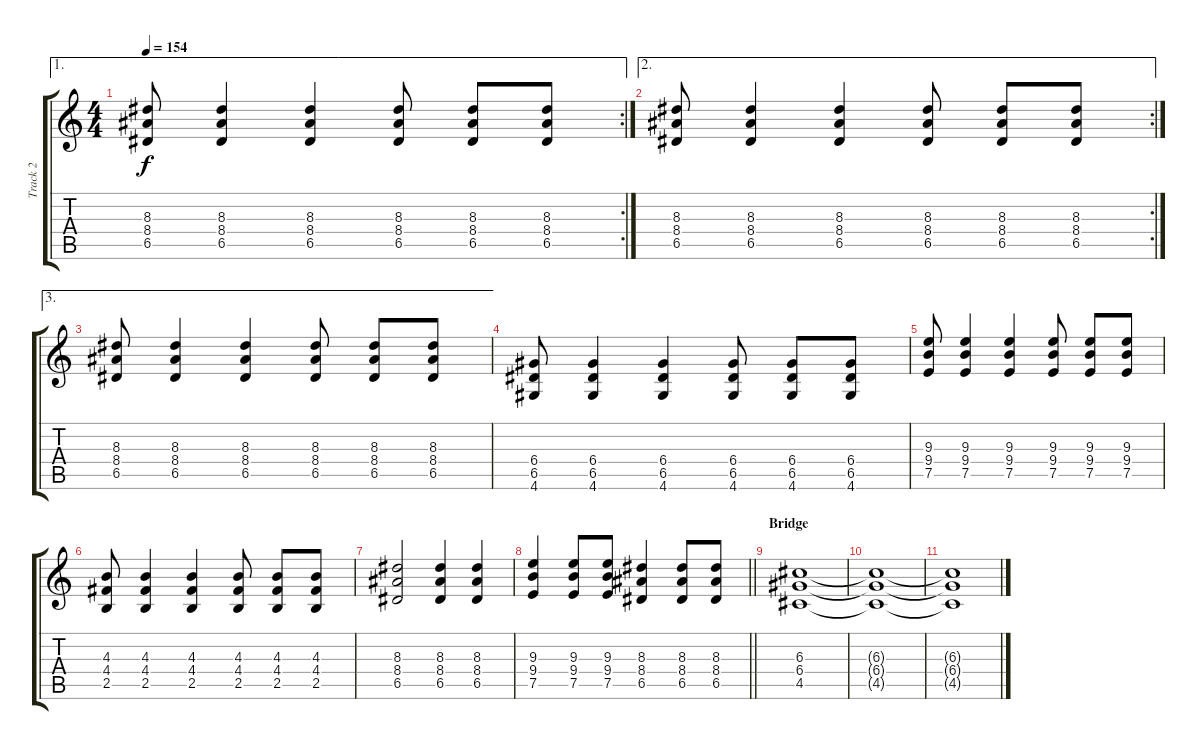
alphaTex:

\track ("Track 2" "Track 2") {instrument overdrivenguitar}
\staff {score tabs}
\tuning (E4 B3 G3 D3 A2 E2) {hide}
\ae 1
\rc 2
\ts (4 4)
\tempo 154
\clef g2
\ks c
(8.3 8.4 6.5).8{dy f} (8.3 8.4 6.5).4 (8.3 8.4 6.5).4 (8.3 8.4 6.5).8 (8.3 8.4 6.5).8 (8.3 8.4 6.5).8 |
\ae 2
\rc 2
(8.3 8.4 6.5).8 (8.3 8.4 6.5).4 (8.3 8.4 6.5).4 (8.3 8.4 6.5).8 (8.3 8.4 6.5).8 (8.3 8.4 6.5).8 |
\ae 3
(8.3 8.4 6.5).8 (8.3 8.4 6.5).4 (8.3 8.4 6.5).4 (8.3 8.4 6.5).8 (8.3 8.4 6.5).8 (8.3 8.4 6.5).8 |
(6.4 6.5 4.6).8 (6.4 6.5 4.6).4 (6.4 6.5 4.6).4 (6.4 6.5 4.6).8 (6.4 6.5 4.6).8 (6.4 6.5 4.6).8 |
(9.3 9.4 7.5).8 (9.3 9.4 7.5).4 (9.3 9.4 7.5).4 (9.3 9.4 7.5).8 (9.3 9.4 7.5).8 (9.3 9.4 7.5).8 |
(4.3 4.4 2.5).8 (4.3 4.4 2.5).4 (4.3 4.4 2.5).4 (4.3 4.4 2.5).8 (4.3 4.4 2.5).8 (4.3 4.4 2.5).8 |
(8.3 8.4 6.5).2 (8.3 8.4 6.5).4 (8.3 8.4 6.5).4 |
\barLineRight lightlight
(9.3 9.4 7.5).4 (9.3 9.4 7.5).8 (9.3 9.4 7.5).8 (8.3 8.4 6.5).4 (8.3 8.4 6.5).8 (8.3 8.4 6.5).8 |
\section ("" "Bridge")
(6.3 6.4 4.5).1 |
(6.3{t} 6.4{t} 4.5{t}).1 |
(6.3{t} 6.4{t} 4.5{t}).1
